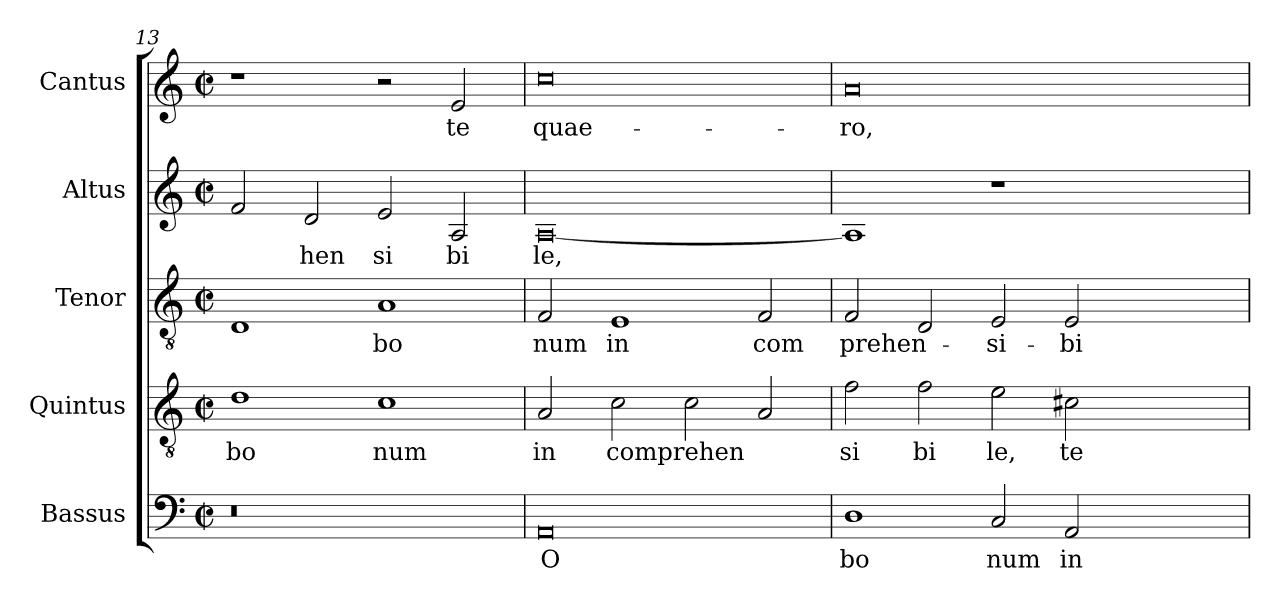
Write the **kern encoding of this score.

**kern	**text	**kern	**text	**kern	**text	**kern	**text	**kern	**text
*part5	*part5	*part4	*part4	*part3	*part3	*part2	*part2	*part1	*part1
*staff5	*staff5	*staff4	*staff4	*staff3	*staff3	*staff2	*staff2	*staff1	*staff1
*I"Bassus	*	*I"Quintus	*	*I"Tenor	*	*I"Altus	*	*I"Cantus	*
*clefF4	*	*clefGv2	*	*clefGv2	*	*clefG2	*	*clefG2	*
*M2/2	*	*M2/2	*	*M2/2	*	*M2/2	*	*M2/2	*
*met(c|)	*	*met(c|)	*	*met(c|)	*	*met(c|)	*	*met(c|)	*
=13	=13	=13	=13	=13	=13	=13	=13	=13	=13
!	!	!	!LO:LY:b:cj	!	!	!	!	!	!
0r	.	1d	bo	1D	.	2f/	.	1r	.
!	!	!	!	!	!	!	!LO:LY:b:cj	!	!
.	.	.	.	.	.	2d/	hen	.	.
!	!	!	!LO:LY:b:cj	!	!LO:LY:b:cj	!	!LO:LY:b:cj	!	!
.	.	1c	num	1A	bo	2e/	si	2r	.
!	!	!	!	!	!	!	!LO:LY:b:cj	!	!LO:LY:b:cj
.	.	.	.	.	.	2A/	bi	2e/	te
=14	=14	=14	=14	=14	=14	=14	=14	=14	=14
!	!LO:LY:b:cj	!	!LO:LY:b:cj	!	!LO:LY:b:cj	!	!LO:LY:b:cj	!	!LO:LY:b:cj
0AA	O	2A/	in	2F/	num	[>0A	le,	0cc	quae-
!	!	!	!LO:LY:b	!	!LO:LY:b:cj	!	!	!	!
.	.	2c\	comprehen	1E	in	.	.	.	.
.	.	2c\	.	.	.	.	.	.	.
!	!	!	!	!	!LO:LY:b:cj	!	!	!	!
.	.	2A/	.	2F/	com	.	.	.	.
!!LO:LB:g=z
=15	=15	=15	=15	=15	=15	=15	=15	=15	=15
!	!LO:LY:b:cj	!	!LO:LY:b:cj	!	!LO:LY:b	!	!	!	!LO:LY:b:cj
1D	bo	2f\	si	2F/	prehen-	1A]	.	0a	-ro,
!	!	!	!LO:LY:b:cj	!	!	!	!	!	!
.	.	2f\	bi	2D/	.	.	.	.	.
!	!LO:LY:b:cj	!	!LO:LY:b:cj	!	!LO:LY:b:cj	!LO:N:vis=1	!	!	!
2C/	num	2e\	le,	2E/	-si-	0r	.	.	.
!	!LO:LY:b:cj	!	!LO:LY:b:cj	!	!LO:LY:b:cj	!	!	!	!
2AA/	in	2c#X\	te	2E/	-bi-	.	.	.	.
1ryy	.	1ryy	.	1ryy	.	.	.	1ryy	.
=	=	=	=	=	=	=	=	=	=
*-	*-	*-	*-	*-	*-	*-	*-	*-	*-
